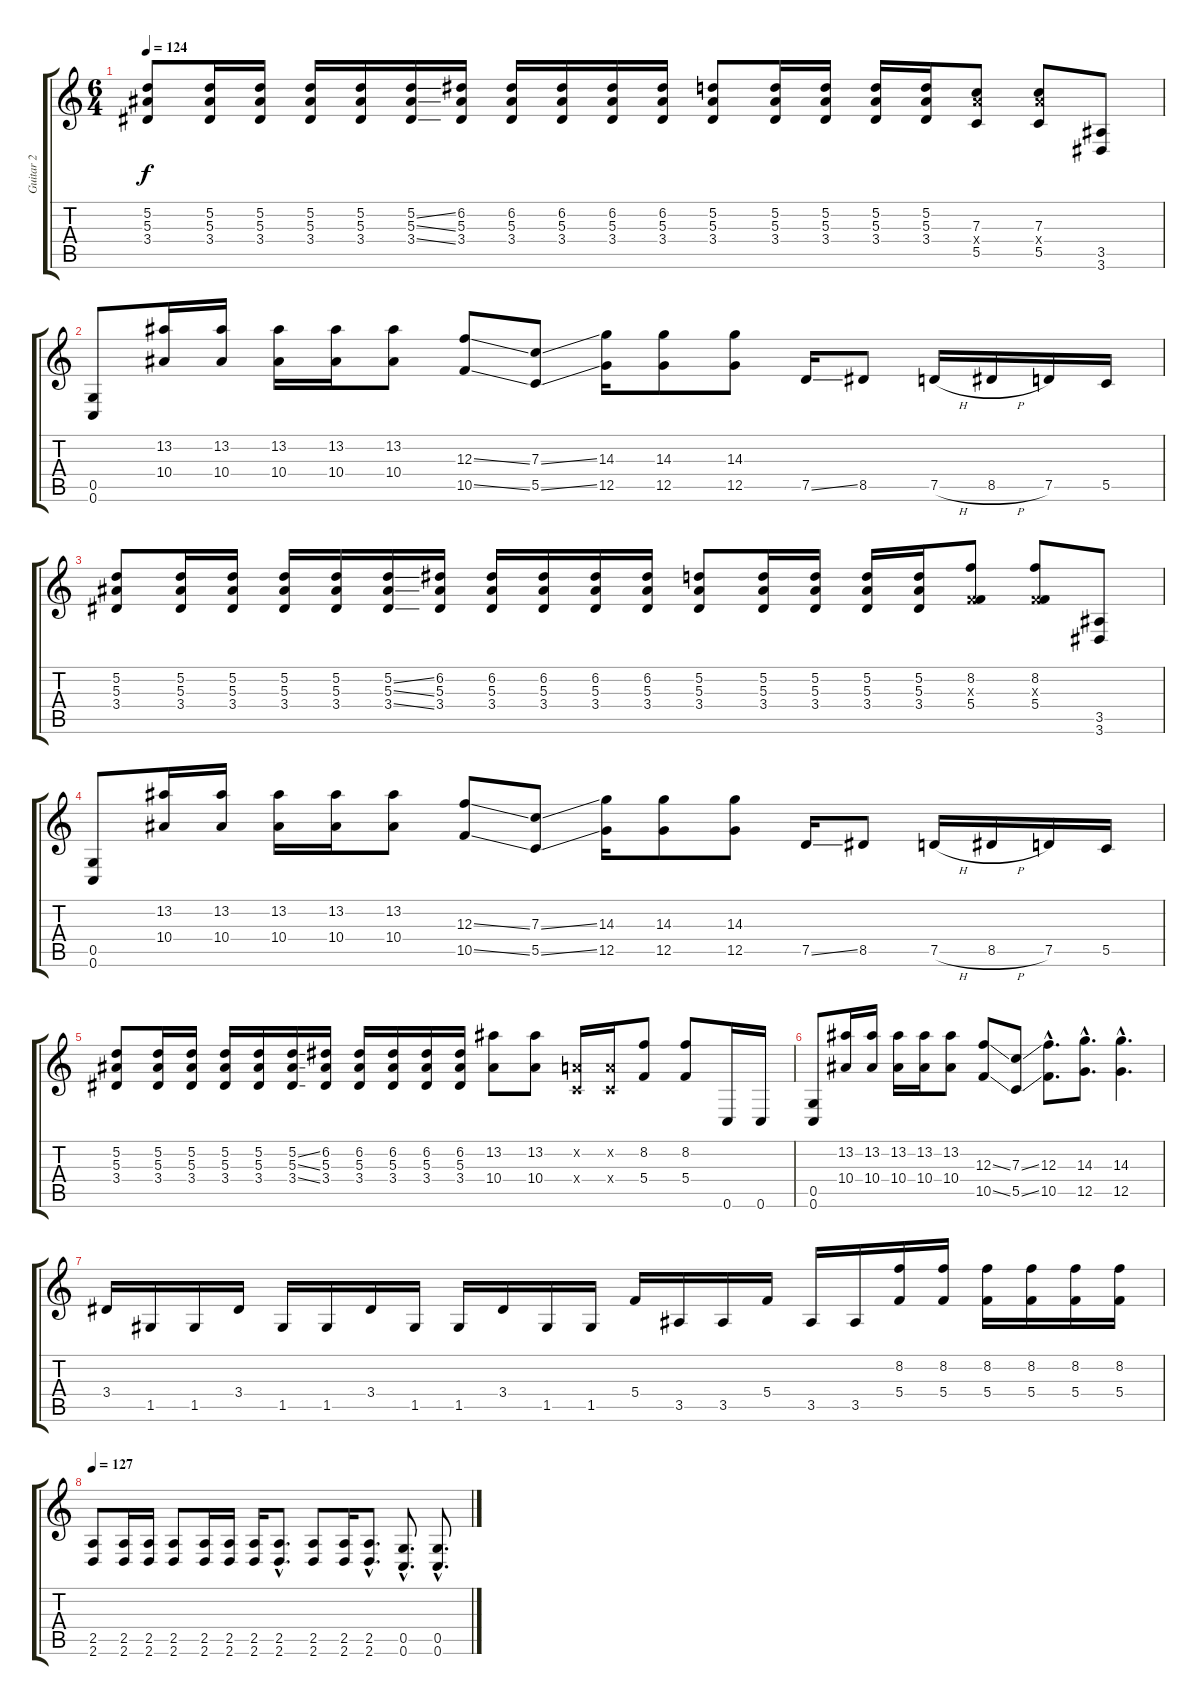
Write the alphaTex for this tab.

\track ("Guitar 2" "Guitar 2") {instrument distortionguitar}
\staff {score tabs}
\tuning (D4 A3 F3 C3 G2 C2) {hide}
\ts (6 4)
\section ("" "")
\tempo 124
\clef g2
\ks c
(5.2 5.3 3.4).8{dy f} (5.2 5.3 3.4).16 (5.2 5.3 3.4).16 (5.2 5.3 3.4).16 (5.2 5.3 3.4).16 (5.2{ss} 5.3{ss} 3.4{ss}).16 (6.2 5.3 3.4).16 (6.2 5.3 3.4).16 (6.2 5.3 3.4).16 (6.2 5.3 3.4).16 (6.2 5.3 3.4).16 (5.2 5.3 3.4).8 (5.2 5.3 3.4).16 (5.2 5.3 3.4).16 (5.2 5.3 3.4).16 (5.2 5.3 3.4).16 (7.3 10.4{x} 5.5).8 (7.3 10.4{x} 5.5).8 (3.5 3.6).8 |
(0.5 0.6).8 (13.2 10.4).16 (13.2 10.4).16 (13.2 10.4).16 (13.2 10.4).16 (13.2 10.4).8 (12.3{ss} 10.5{ss}).8 (7.3{ss} 5.5{ss}).8 (14.3 12.5).16 (14.3 12.5).8 (14.3 12.5).8 7.5{ss}.16 8.5.8 7.5{h}.16 8.5{h}.16 7.5.16 5.5.16 |
(5.2 5.3 3.4).8 (5.2 5.3 3.4).16 (5.2 5.3 3.4).16 (5.2 5.3 3.4).16 (5.2 5.3 3.4).16 (5.2{ss} 5.3{ss} 3.4{ss}).16 (6.2 5.3 3.4).16 (6.2 5.3 3.4).16 (6.2 5.3 3.4).16 (6.2 5.3 3.4).16 (6.2 5.3 3.4).16 (5.2 5.3 3.4).8 (5.2 5.3 3.4).16 (5.2 5.3 3.4).16 (5.2 5.3 3.4).16 (5.2 5.3 3.4).16 (8.2 0.3{x} 5.4).8 (8.2 0.3{x} 5.4).8 (3.5 3.6).8 |
(0.5 0.6).8 (13.2 10.4).16 (13.2 10.4).16 (13.2 10.4).16 (13.2 10.4).16 (13.2 10.4).8 (12.3{ss} 10.5{ss}).8 (7.3{ss} 5.5{ss}).8 (14.3 12.5).16 (14.3 12.5).8 (14.3 12.5).8 7.5{ss}.16 8.5.8 7.5{h}.16 8.5{h}.16 7.5.16 5.5.16 |
(5.2 5.3 3.4).8 (5.2 5.3 3.4).16 (5.2 5.3 3.4).16 (5.2 5.3 3.4).16 (5.2 5.3 3.4).16 (5.2{ss} 5.3{ss} 3.4{ss}).16 (6.2 5.3 3.4).16 (6.2 5.3 3.4).16 (6.2 5.3 3.4).16 (6.2 5.3 3.4).16 (6.2 5.3 3.4).16 (13.2 10.4).8 (13.2 10.4).8 (0.2{x} 0.4{x}).16 (0.2{x} 0.4{x}).16 (8.2 5.4).8 (8.2 5.4).8 0.6.16 0.6.16 |
(0.5 0.6).8 (13.2 10.4).16 (13.2 10.4).16 (13.2 10.4).16 (13.2 10.4).16 (13.2 10.4).8 (12.3{ss} 10.5{ss}).8 (7.3{ss} 5.5{ss}).8 (12.3{hac} 10.5{hac}).8{d} (14.3{hac} 12.5{hac}).8{d} (14.3{hac} 12.5{hac}).4{d} |
3.4.16 1.5.16 1.5.16 3.4.16 1.5.16 1.5.16 3.4.16 1.5.16 1.5.16 3.4.16 1.5.16 1.5.16 5.4.16 3.5.16 3.5.16 5.4.16 3.5.16 3.5.16 (8.2 5.4).16 (8.2 5.4).16 (8.2 5.4).16 (8.2 5.4).16 (8.2 5.4).16 (8.2 5.4).16 |
\section ("" "")
\tempo 127
(2.5 2.6).8 (2.5 2.6).16 (2.5 2.6).16 (2.5 2.6).8 (2.5 2.6).16 (2.5 2.6).16 (2.5 2.6).16 (2.5{hac} 2.6{hac}).8{d} (2.5 2.6).8 (2.5 2.6).16 (2.5{hac} 2.6{hac}).8{d} (0.5{hac} 0.6{hac}).8{d} (0.5{hac} 0.6{hac}).8{d}
